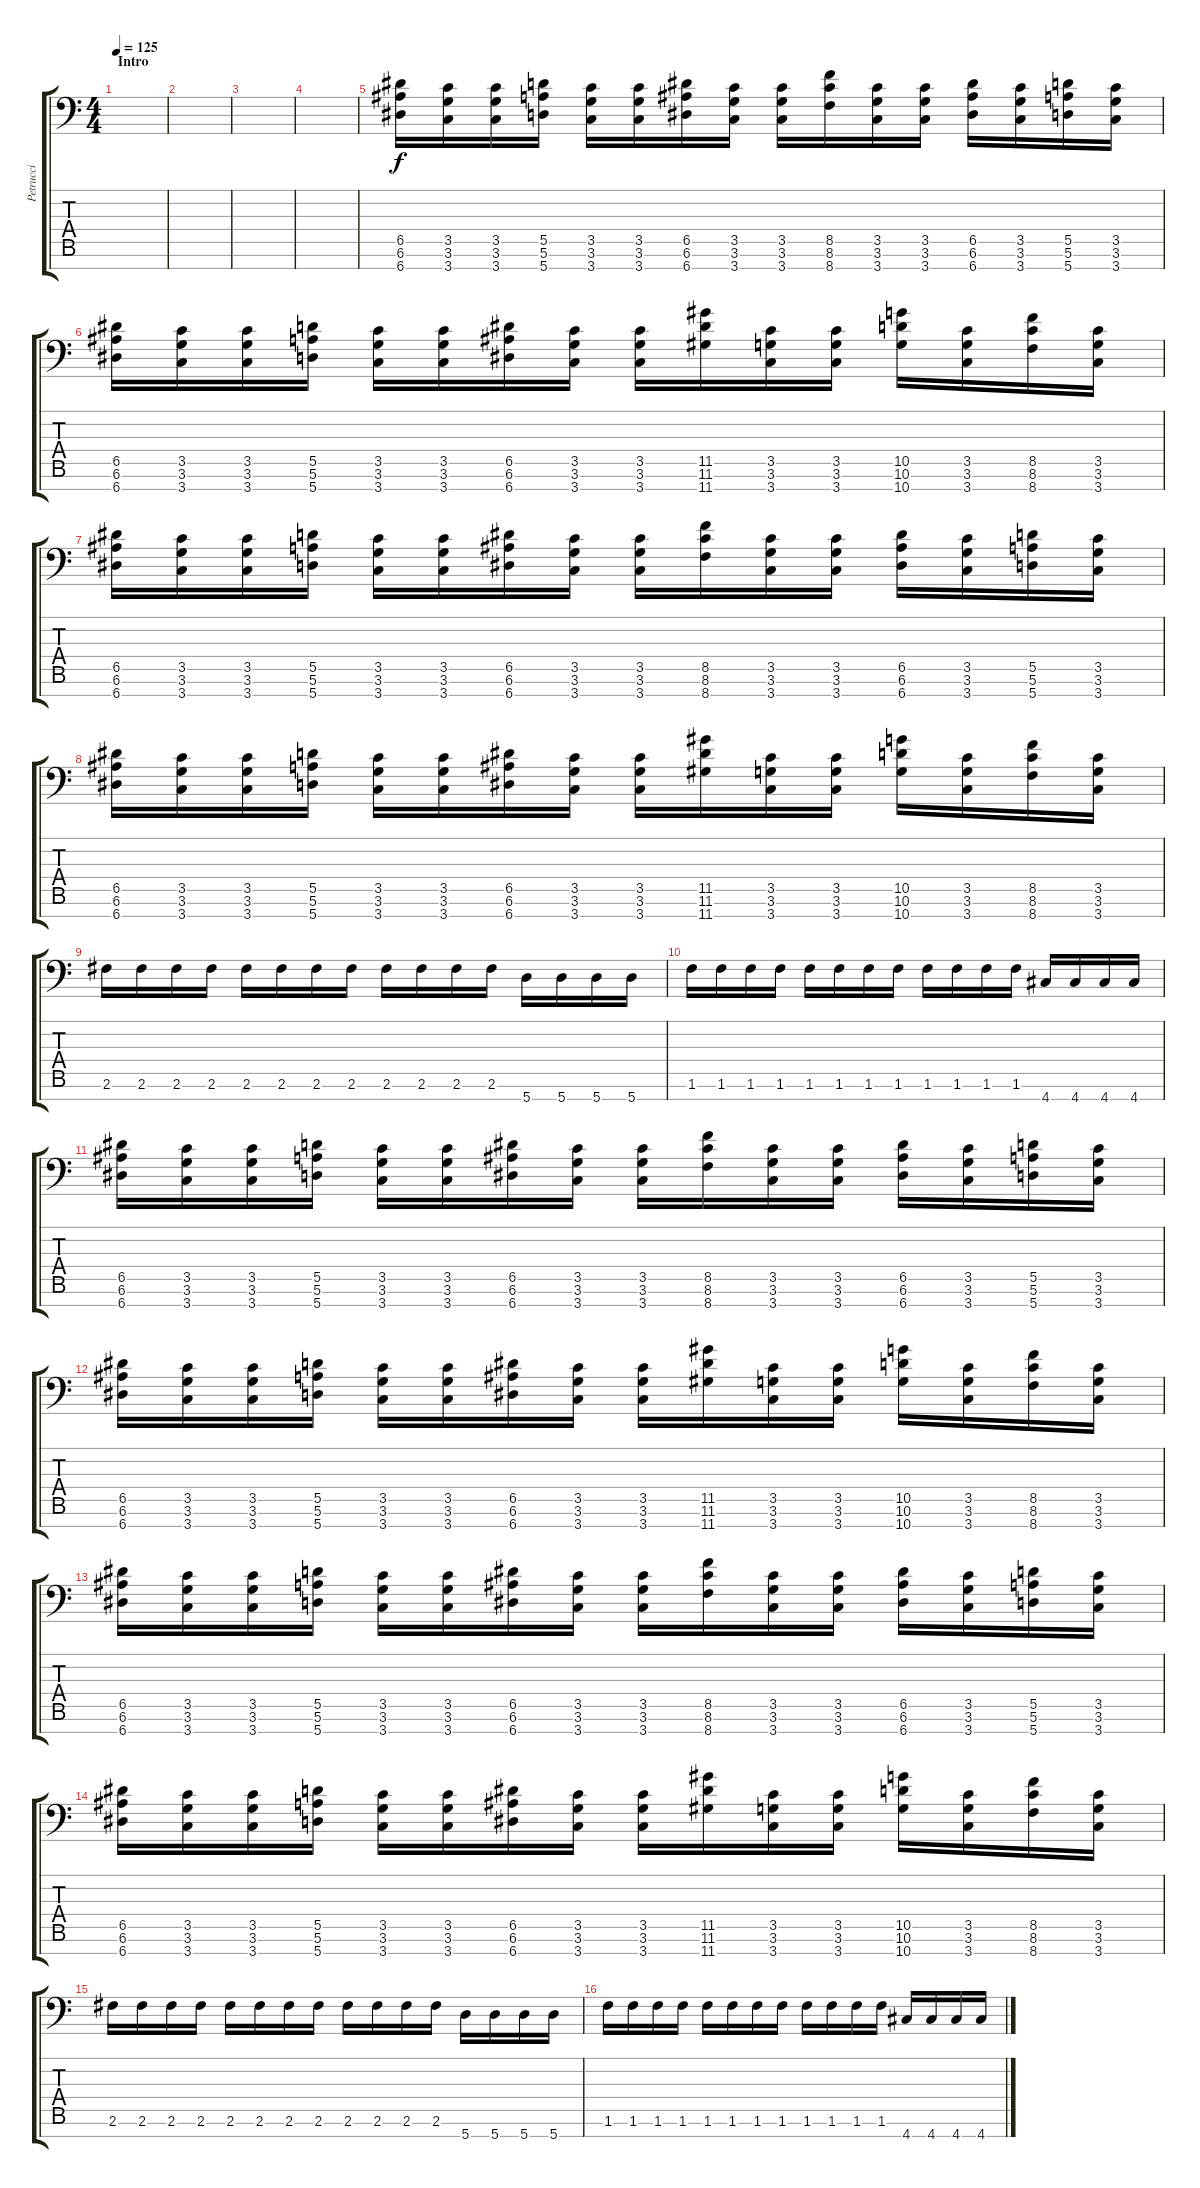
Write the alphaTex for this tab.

\track ("Petrucci" "Petrucci") {instrument distortionguitar}
\staff {score tabs}
\tuning (E4 B3 G3 D3 A2 E2 A1) {hide}
\ts (4 4)
\section ("" "Intro")
\tempo 125
\clef f4
\ks c
|
|
|
|
(6.5 6.6 6.7).16 (3.5 3.6 3.7).16 (3.5 3.6 3.7).16 (5.5 5.6 5.7).16 (3.5 3.6 3.7).16 (3.5 3.6 3.7).16 (6.5 6.6 6.7).16 (3.5 3.6 3.7).16 (3.5 3.6 3.7).16 (8.5 8.6 8.7).16 (3.5 3.6 3.7).16 (3.5 3.6 3.7).16 (6.5 6.6 6.7).16 (3.5 3.6 3.7).16 (5.5 5.6 5.7).16 (3.5 3.6 3.7).16 |
(6.5 6.6 6.7).16 (3.5 3.6 3.7).16 (3.5 3.6 3.7).16 (5.5 5.6 5.7).16 (3.5 3.6 3.7).16 (3.5 3.6 3.7).16 (6.5 6.6 6.7).16 (3.5 3.6 3.7).16 (3.5 3.6 3.7).16 (11.5 11.6 11.7).16 (3.5 3.6 3.7).16 (3.5 3.6 3.7).16 (10.5 10.6 10.7).16 (3.5 3.6 3.7).16 (8.5 8.6 8.7).16 (3.5 3.6 3.7).16 |
(6.5 6.6 6.7).16 (3.5 3.6 3.7).16 (3.5 3.6 3.7).16 (5.5 5.6 5.7).16 (3.5 3.6 3.7).16 (3.5 3.6 3.7).16 (6.5 6.6 6.7).16 (3.5 3.6 3.7).16 (3.5 3.6 3.7).16 (8.5 8.6 8.7).16 (3.5 3.6 3.7).16 (3.5 3.6 3.7).16 (6.5 6.6 6.7).16 (3.5 3.6 3.7).16 (5.5 5.6 5.7).16 (3.5 3.6 3.7).16 |
(6.5 6.6 6.7).16 (3.5 3.6 3.7).16 (3.5 3.6 3.7).16 (5.5 5.6 5.7).16 (3.5 3.6 3.7).16 (3.5 3.6 3.7).16 (6.5 6.6 6.7).16 (3.5 3.6 3.7).16 (3.5 3.6 3.7).16 (11.5 11.6 11.7).16 (3.5 3.6 3.7).16 (3.5 3.6 3.7).16 (10.5 10.6 10.7).16 (3.5 3.6 3.7).16 (8.5 8.6 8.7).16 (3.5 3.6 3.7).16 |
2.6.16 2.6.16 2.6.16 2.6.16 2.6.16 2.6.16 2.6.16 2.6.16 2.6.16 2.6.16 2.6.16 2.6.16 5.7.16 5.7.16 5.7.16 5.7.16 |
1.6.16 1.6.16 1.6.16 1.6.16 1.6.16 1.6.16 1.6.16 1.6.16 1.6.16 1.6.16 1.6.16 1.6.16 4.7.16 4.7.16 4.7.16 4.7.16 |
(6.5 6.6 6.7).16 (3.5 3.6 3.7).16 (3.5 3.6 3.7).16 (5.5 5.6 5.7).16 (3.5 3.6 3.7).16 (3.5 3.6 3.7).16 (6.5 6.6 6.7).16 (3.5 3.6 3.7).16 (3.5 3.6 3.7).16 (8.5 8.6 8.7).16 (3.5 3.6 3.7).16 (3.5 3.6 3.7).16 (6.5 6.6 6.7).16 (3.5 3.6 3.7).16 (5.5 5.6 5.7).16 (3.5 3.6 3.7).16 |
(6.5 6.6 6.7).16 (3.5 3.6 3.7).16 (3.5 3.6 3.7).16 (5.5 5.6 5.7).16 (3.5 3.6 3.7).16 (3.5 3.6 3.7).16 (6.5 6.6 6.7).16 (3.5 3.6 3.7).16 (3.5 3.6 3.7).16 (11.5 11.6 11.7).16 (3.5 3.6 3.7).16 (3.5 3.6 3.7).16 (10.5 10.6 10.7).16 (3.5 3.6 3.7).16 (8.5 8.6 8.7).16 (3.5 3.6 3.7).16 |
(6.5 6.6 6.7).16 (3.5 3.6 3.7).16 (3.5 3.6 3.7).16 (5.5 5.6 5.7).16 (3.5 3.6 3.7).16 (3.5 3.6 3.7).16 (6.5 6.6 6.7).16 (3.5 3.6 3.7).16 (3.5 3.6 3.7).16 (8.5 8.6 8.7).16 (3.5 3.6 3.7).16 (3.5 3.6 3.7).16 (6.5 6.6 6.7).16 (3.5 3.6 3.7).16 (5.5 5.6 5.7).16 (3.5 3.6 3.7).16 |
(6.5 6.6 6.7).16 (3.5 3.6 3.7).16 (3.5 3.6 3.7).16 (5.5 5.6 5.7).16 (3.5 3.6 3.7).16 (3.5 3.6 3.7).16 (6.5 6.6 6.7).16 (3.5 3.6 3.7).16 (3.5 3.6 3.7).16 (11.5 11.6 11.7).16 (3.5 3.6 3.7).16 (3.5 3.6 3.7).16 (10.5 10.6 10.7).16 (3.5 3.6 3.7).16 (8.5 8.6 8.7).16 (3.5 3.6 3.7).16 |
2.6.16 2.6.16 2.6.16 2.6.16 2.6.16 2.6.16 2.6.16 2.6.16 2.6.16 2.6.16 2.6.16 2.6.16 5.7.16 5.7.16 5.7.16 5.7.16 |
1.6.16 1.6.16 1.6.16 1.6.16 1.6.16 1.6.16 1.6.16 1.6.16 1.6.16 1.6.16 1.6.16 1.6.16 4.7.16 4.7.16 4.7.16 4.7.16
